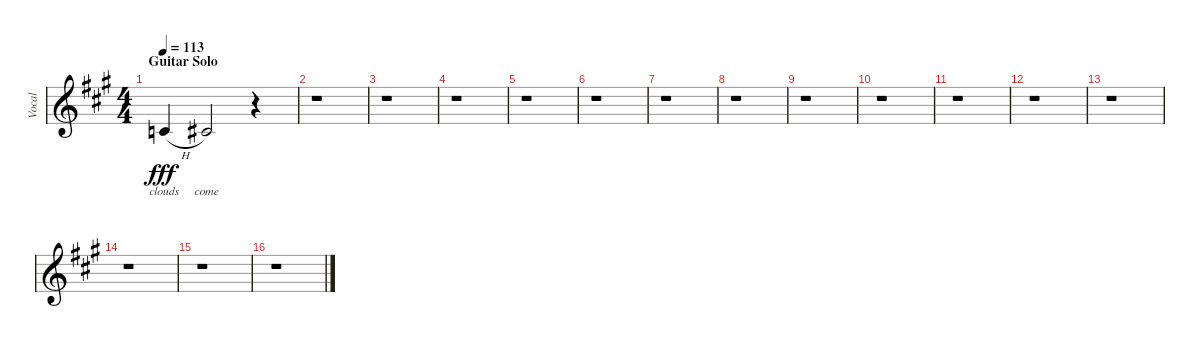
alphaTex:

\track ("Vocal" "Vocal") {instrument lead6voice}
\staff {score}
\tuning (E4 B3 G3 D3 A2 E2) {hide}
\ts (4 4)
\section ("" "Guitar Solo")
\tempo 113
\clef g2
\ks f#minor
5.3{h}.4{lyrics (0 "clouds") lyrics (1 "") lyrics (2 "") lyrics (3 "") lyrics (4 "") dy fff} 6.3.2{lyrics (0 "come") lyrics (1 "") lyrics (2 "") lyrics (3 "") lyrics (4 "")} r.4 |
r.1 |
r.1 |
r.1 |
r.1 |
r.1 |
r.1 |
r.1 |
r.1 |
r.1 |
r.1 |
r.1 |
r.1 |
r.1 |
r.1 |
r.1
